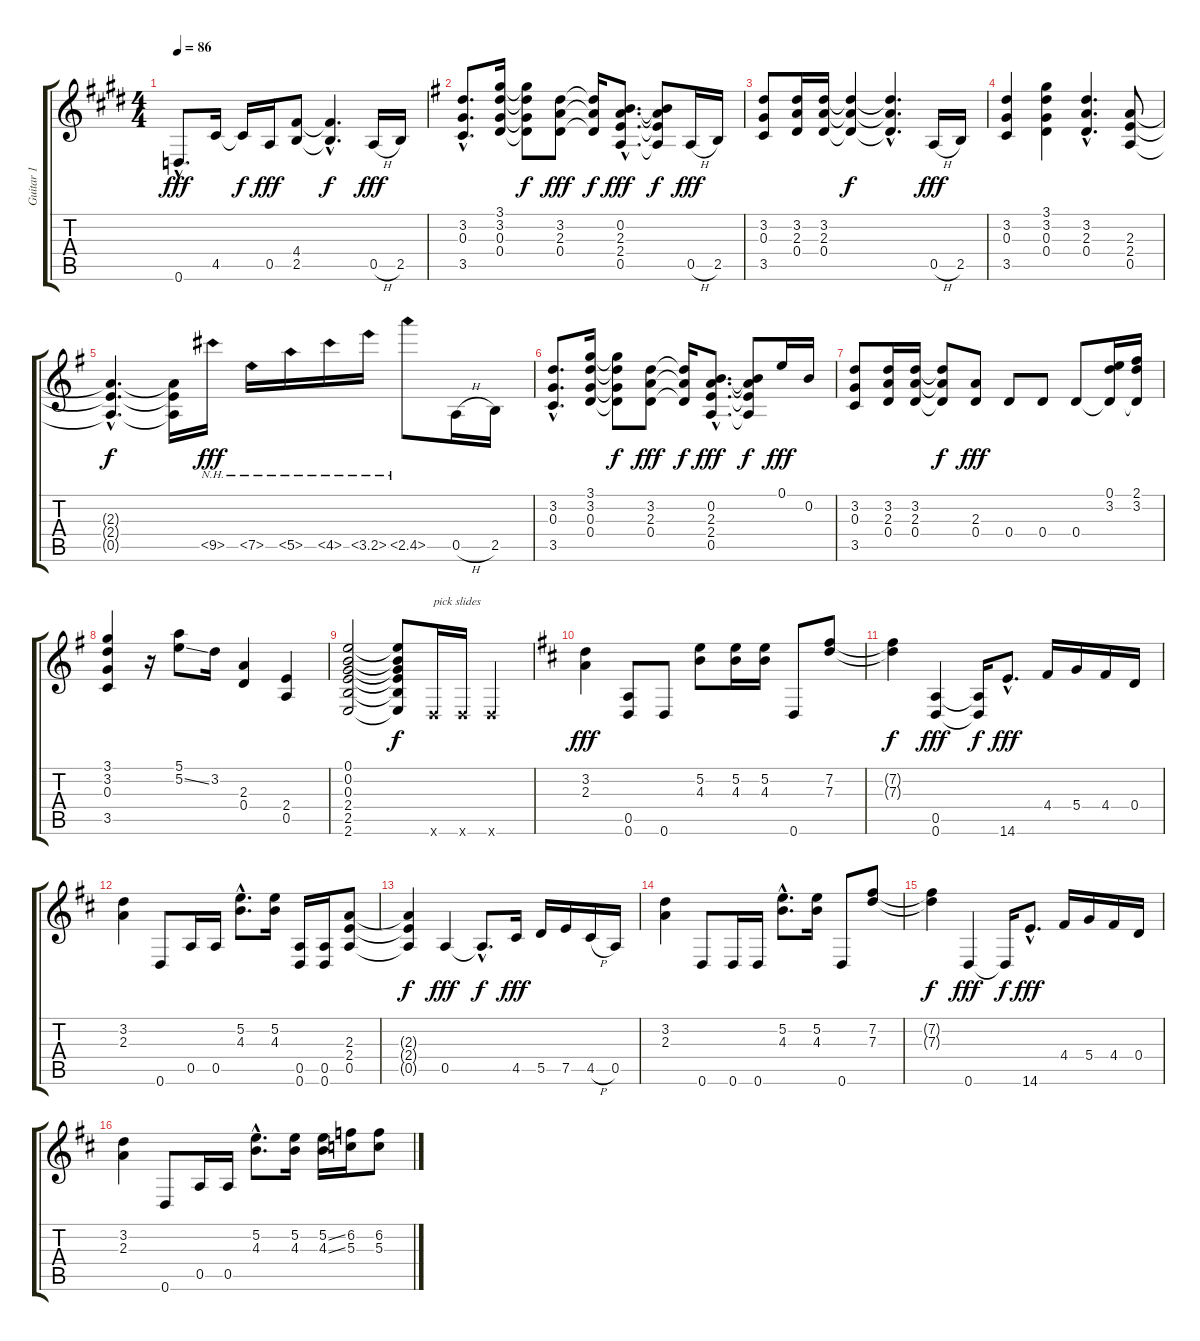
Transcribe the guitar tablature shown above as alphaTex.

\track ("Guitar 1" "Guitar 1") {instrument distortionguitar}
\staff {score tabs}
\tuning (E4 B3 G3 D3 A2 D2) {hide}
\ts (4 4)
\tempo 86
\clef g2
\ks e
0.6{hac}.8{d dy fff} 4.5.16 4.5{t}.16{dy f} 0.5.16{dy fff} (4.4 2.5).8 (4.4{hac t} 2.5{hac t}).4{d dy f} 0.5{h}.16{dy fff volume 11} 2.5.16 |
\ks g
(3.2{hac} 0.3{hac} 3.5{hac}).8{d} (3.1 3.2 0.3 0.4).16 (3.1{t} 3.2{t} 0.3{t} 0.4{t}).8{dy f} (3.2 2.3 0.4).8{dy fff} (3.2{t} 2.3{t} 0.4{t}).16{dy f} (0.2{hac} 2.3{hac} 2.4{hac} 0.5{hac}).8{d dy fff} (0.2{t} 2.3{t} 2.4{t} 0.5{t}).8{dy f} 0.5{h}.16{dy fff} 2.5.16 |
(3.2 0.3 3.5).8 (3.2 2.3 0.4).16 (3.2 2.3 0.4).16 (3.2{t} 2.3{t} 0.4{t}).4{dy f} (3.2{hac t} 2.3{hac t} 0.4{hac t}).4{d} 0.5{h}.16{dy fff} 2.5.16 |
(3.2 0.3 3.5).4 (3.1 3.2 0.3 0.4).4 (3.2{hac} 2.3{hac} 0.4{hac}).4{d} (2.3 2.4 0.5).8 |
(2.3{hac t} 2.4{hac t} 0.5{hac t}).4{d dy f} (2.3{t} 2.4{t} 0.5{t}).16 9.5{nh}.16{dy fff} 7.5{nh}.16 5.5{nh}.16 4.5{nh}.16 3.5{nh}.16 2.5{nh}.8 0.5{h}.16 2.5.16 |
(3.2{hac} 0.3{hac} 3.5{hac}).8{d} (3.1 3.2 0.3 0.4).16 (3.1{t} 3.2{t} 0.3{t} 0.4{t}).8{dy f} (3.2 2.3 0.4).8{dy fff} (3.2{t} 2.3{t} 0.4{t}).16{dy f} (0.2{hac} 2.3{hac} 2.4{hac} 0.5{hac}).8{d dy fff} (0.2{t} 2.3{t} 2.4{t} 0.5{t}).8{dy f} 0.1.16{dy fff} 0.2.16 |
(3.2 0.3 3.5).8 (3.2 2.3 0.4).16 (3.2 2.3 0.4).16 (3.2{t} 2.3{t} 0.4{t}).8{dy f} (2.3 0.4).8{dy fff} 0.4.8 0.4.8 0.4.8 (0.1 3.2 0.4{t}).16 (2.1 3.2 0.4{t}).16 |
(3.1 3.2 0.3 3.5).4 r.16 (5.1 5.2{ss}).8 3.2.16 (2.3 0.4).4 (2.4 0.5).4 |
(0.1 0.2 0.3 2.4 2.5 2.6).2 (0.1{t} 0.2{t} 0.3{t} 2.4{t} 2.5{t} 2.6{t}).8{dy f} 0.6{x}.16{txt "pick slides"} 0.6{x}.16 0.6{x}.4 |
\ks d
(3.2 2.3).4{dy fff} (0.5 0.6).8 0.6.8 (5.2 4.3).8 (5.2 4.3).16 (5.2 4.3).16 0.6.8 (7.2 7.3).8 |
(7.2{t} 7.3{t}).4{dy f} (0.5 0.6).4{dy fff} (0.5{t} 0.6{t}).16{dy f} 14.6{hac}.8{d dy fff} 4.4.16 5.4.16 4.4.16 0.4.16 |
(3.2 2.3).4 0.6.8 0.5.16 0.5.16 (5.2{hac} 4.3{hac}).8{d} (5.2 4.3).16 (0.5 0.6).16 (0.5 0.6).16 (2.3 2.4 0.5).8 |
(2.3{t} 2.4{t} 0.5{t}).4{dy f} 0.5.4{dy fff} 0.5{hac t}.8{d dy f} 4.5.16{dy fff} 5.5.16 7.5.16 4.5{h}.16 0.5.16 |
(3.2 2.3).4 0.6.8 0.6.16 0.6.16 (5.2{hac} 4.3{hac}).8{d} (5.2 4.3).16 0.6.8 (7.2 7.3).8 |
(7.2{t} 7.3{t}).4{dy f} 0.6.4{dy fff} 0.6{t}.16{dy f} 14.6{hac}.8{d dy fff} 4.4.16 5.4.16 4.4.16 0.4.16 |
(3.2 2.3).4 0.6.8 0.5.16 0.5.16 (5.2{hac} 4.3{hac}).8{d} (5.2 4.3).16 (5.2{ss} 4.3{ss}).16 (6.2 5.3).16 (6.2 5.3).8
